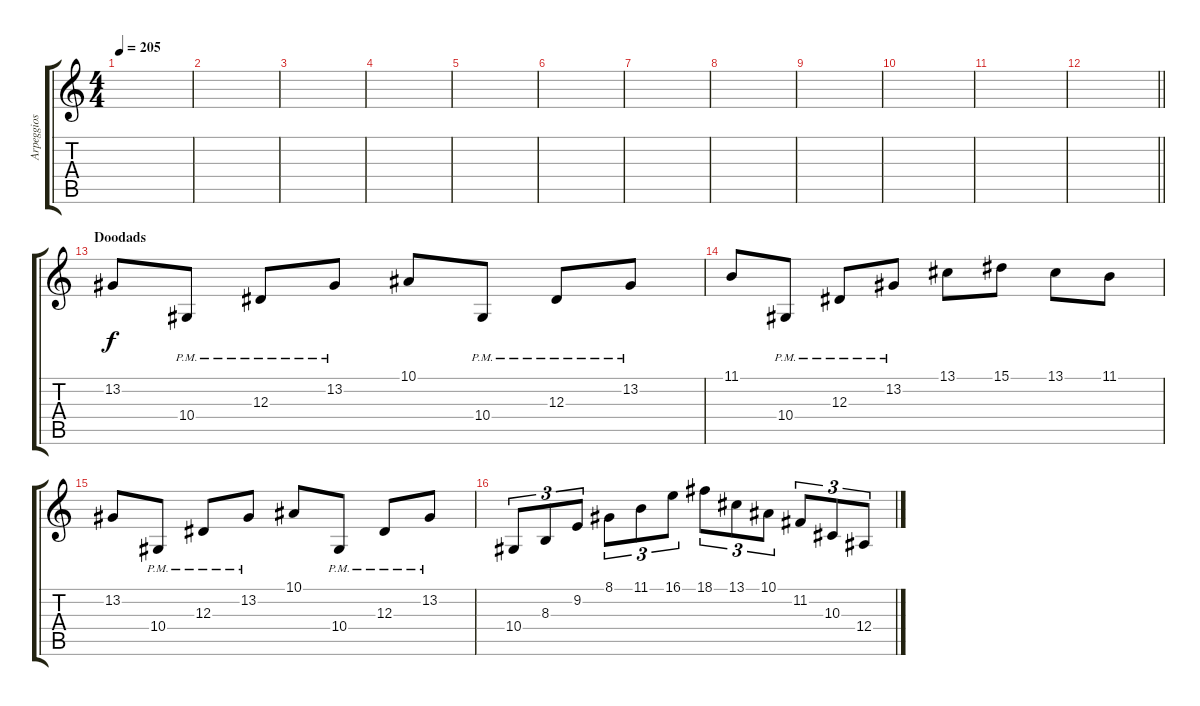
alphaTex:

\track ("Arpeggios" "Arpeggios") {instrument koto}
\staff {score tabs}
\tuning (C4 G3 Eb3 Bb2 F2 C2) {hide}
\ts (4 4)
\tempo 205
\clef g2
\ks c
|
|
|
|
|
|
|
|
|
|
|
\barLineRight lightlight
|
\section ("" "Doodads")
13.2.8{dy f} 10.4{pm}.8 12.3{pm}.8 13.2{pm}.8 10.1.8 10.4{pm}.8 12.3{pm}.8 13.2{pm}.8 |
11.1.8 10.4{pm}.8 12.3{pm}.8 13.2{pm}.8 13.1.8 15.1.8 13.1.8 11.1.8 |
13.2.8 10.4{pm}.8 12.3{pm}.8 13.2{pm}.8 10.1.8 10.4{pm}.8 12.3{pm}.8 13.2{pm}.8 |
10.4.8{tu (3 2)} 8.3.8{tu (3 2)} 9.2.8{tu (3 2)} 8.1.8{tu (3 2)} 11.1.8{tu (3 2)} 16.1.8{tu (3 2)} 18.1.8{tu (3 2)} 13.1.8{tu (3 2)} 10.1.8{tu (3 2)} 11.2.8{tu (3 2)} 10.3.8{tu (3 2)} 12.4.8{tu (3 2)}
